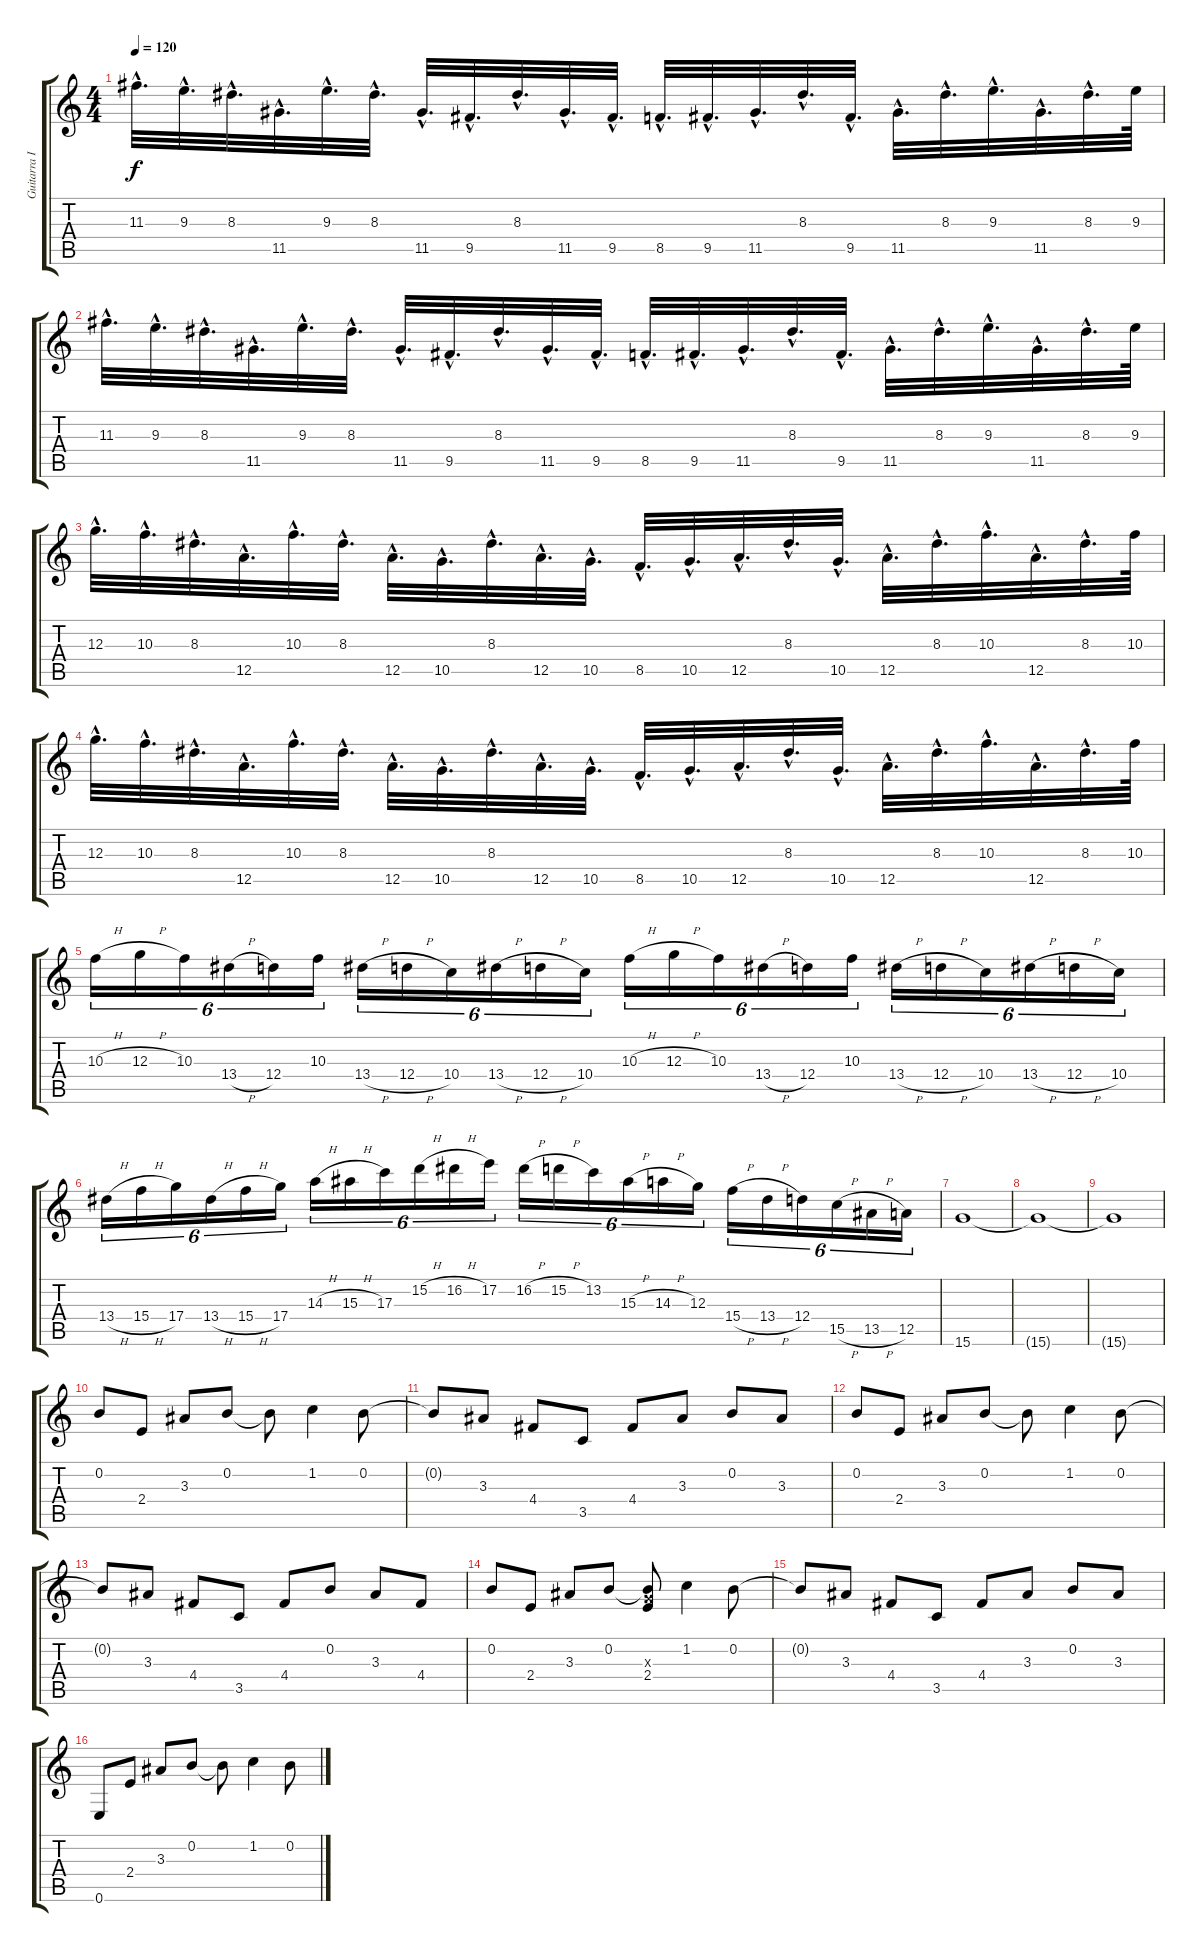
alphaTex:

\track ("Guitarra I" "Guitarra I") {instrument distortionguitar}
\staff {score tabs}
\tuning (E4 B3 G3 D3 A2 E2) {hide}
\ts (4 4)
\tempo 120
\clef g2
\ks c
11.3{hac}.32{d dy f} 9.3{hac}.32{d} 8.3{hac}.32{d} 11.5{hac}.32{d} 9.3{hac}.32{d} 8.3{hac}.32{d} 11.5{hac}.32{d} 9.5{hac}.32{d} 8.3{hac}.32{d} 11.5{hac}.32{d} 9.5{hac}.32{d} 8.5{hac}.32{d} 9.5{hac}.32{d} 11.5{hac}.32{d} 8.3{hac}.32{d} 9.5{hac}.32{d} 11.5{hac}.32{d} 8.3{hac}.32{d} 9.3{hac}.32{d} 11.5{hac}.32{d} 8.3{hac}.32{d} 9.3.64 |
11.3{hac}.32{d} 9.3{hac}.32{d} 8.3{hac}.32{d} 11.5{hac}.32{d} 9.3{hac}.32{d} 8.3{hac}.32{d} 11.5{hac}.32{d} 9.5{hac}.32{d} 8.3{hac}.32{d} 11.5{hac}.32{d} 9.5{hac}.32{d} 8.5{hac}.32{d} 9.5{hac}.32{d} 11.5{hac}.32{d} 8.3{hac}.32{d} 9.5{hac}.32{d} 11.5{hac}.32{d} 8.3{hac}.32{d} 9.3{hac}.32{d} 11.5{hac}.32{d} 8.3{hac}.32{d} 9.3.64 |
12.3{hac}.32{d} 10.3{hac}.32{d} 8.3{hac}.32{d} 12.5{hac}.32{d} 10.3{hac}.32{d} 8.3{hac}.32{d} 12.5{hac}.32{d} 10.5{hac}.32{d} 8.3{hac}.32{d} 12.5{hac}.32{d} 10.5{hac}.32{d} 8.5{hac}.32{d} 10.5{hac}.32{d} 12.5{hac}.32{d} 8.3{hac}.32{d} 10.5{hac}.32{d} 12.5{hac}.32{d} 8.3{hac}.32{d} 10.3{hac}.32{d} 12.5{hac}.32{d} 8.3{hac}.32{d} 10.3.64 |
12.3{hac}.32{d} 10.3{hac}.32{d} 8.3{hac}.32{d} 12.5{hac}.32{d} 10.3{hac}.32{d} 8.3{hac}.32{d} 12.5{hac}.32{d} 10.5{hac}.32{d} 8.3{hac}.32{d} 12.5{hac}.32{d} 10.5{hac}.32{d} 8.5{hac}.32{d} 10.5{hac}.32{d} 12.5{hac}.32{d} 8.3{hac}.32{d} 10.5{hac}.32{d} 12.5{hac}.32{d} 8.3{hac}.32{d} 10.3{hac}.32{d} 12.5{hac}.32{d} 8.3{hac}.32{d} 10.3.64 |
10.3{h}.16{tu (6 4)} 12.3{h}.16{tu (6 4)} 10.3.16{tu (6 4)} 13.4{h}.16{tu (6 4)} 12.4.16{tu (6 4)} 10.3.16{tu (6 4)} 13.4{h}.16{tu (6 4)} 12.4{h}.16{tu (6 4)} 10.4.16{tu (6 4)} 13.4{h}.16{tu (6 4)} 12.4{h}.16{tu (6 4)} 10.4.16{tu (6 4)} 10.3{h}.16{tu (6 4)} 12.3{h}.16{tu (6 4)} 10.3.16{tu (6 4)} 13.4{h}.16{tu (6 4)} 12.4.16{tu (6 4)} 10.3.16{tu (6 4)} 13.4{h}.16{tu (6 4)} 12.4{h}.16{tu (6 4)} 10.4.16{tu (6 4)} 13.4{h}.16{tu (6 4)} 12.4{h}.16{tu (6 4)} 10.4.16{tu (6 4)} |
13.4{h}.16{tu (6 4)} 15.4{h}.16{tu (6 4)} 17.4.16{tu (6 4)} 13.4{h}.16{tu (6 4)} 15.4{h}.16{tu (6 4)} 17.4.16{tu (6 4)} 14.3{h}.16{tu (6 4)} 15.3{h}.16{tu (6 4)} 17.3.16{tu (6 4)} 15.2{h}.16{tu (6 4)} 16.2{h}.16{tu (6 4)} 17.2.16{tu (6 4)} 16.2{h}.16{tu (6 4)} 15.2{h}.16{tu (6 4)} 13.2.16{tu (6 4)} 15.3{h}.16{tu (6 4)} 14.3{h}.16{tu (6 4)} 12.3.16{tu (6 4)} 15.4{h}.16{tu (6 4)} 13.4{h}.16{tu (6 4)} 12.4.16{tu (6 4)} 15.5{h}.16{tu (6 4)} 13.5{h}.16{tu (6 4)} 12.5.16{tu (6 4)} |
15.6.1 |
15.6{t}.1 |
15.6{t}.1 |
0.2.8 2.4.8 3.3.8 0.2.8 0.2{t}.8 1.2.4 0.2.8 |
0.2{t}.8 3.3.8 4.4.8 3.5.8 4.4.8 3.3.8 0.2.8 3.3.8 |
0.2.8 2.4.8 3.3.8 0.2.8 0.2{t}.8 1.2.4 0.2.8 |
0.2{t}.8 3.3.8 4.4.8 3.5.8 4.4.8 0.2.8 3.3.8 4.4.8 |
0.2.8 2.4.8 3.3.8 0.2.8 (0.2{t} 0.3{x} 2.4).8 1.2.4 0.2.8 |
0.2{t}.8 3.3.8 4.4.8 3.5.8 4.4.8 3.3.8 0.2.8 3.3.8 |
0.6.8 2.4.8 3.3.8 0.2.8 0.2{t}.8 1.2.4 0.2.8
